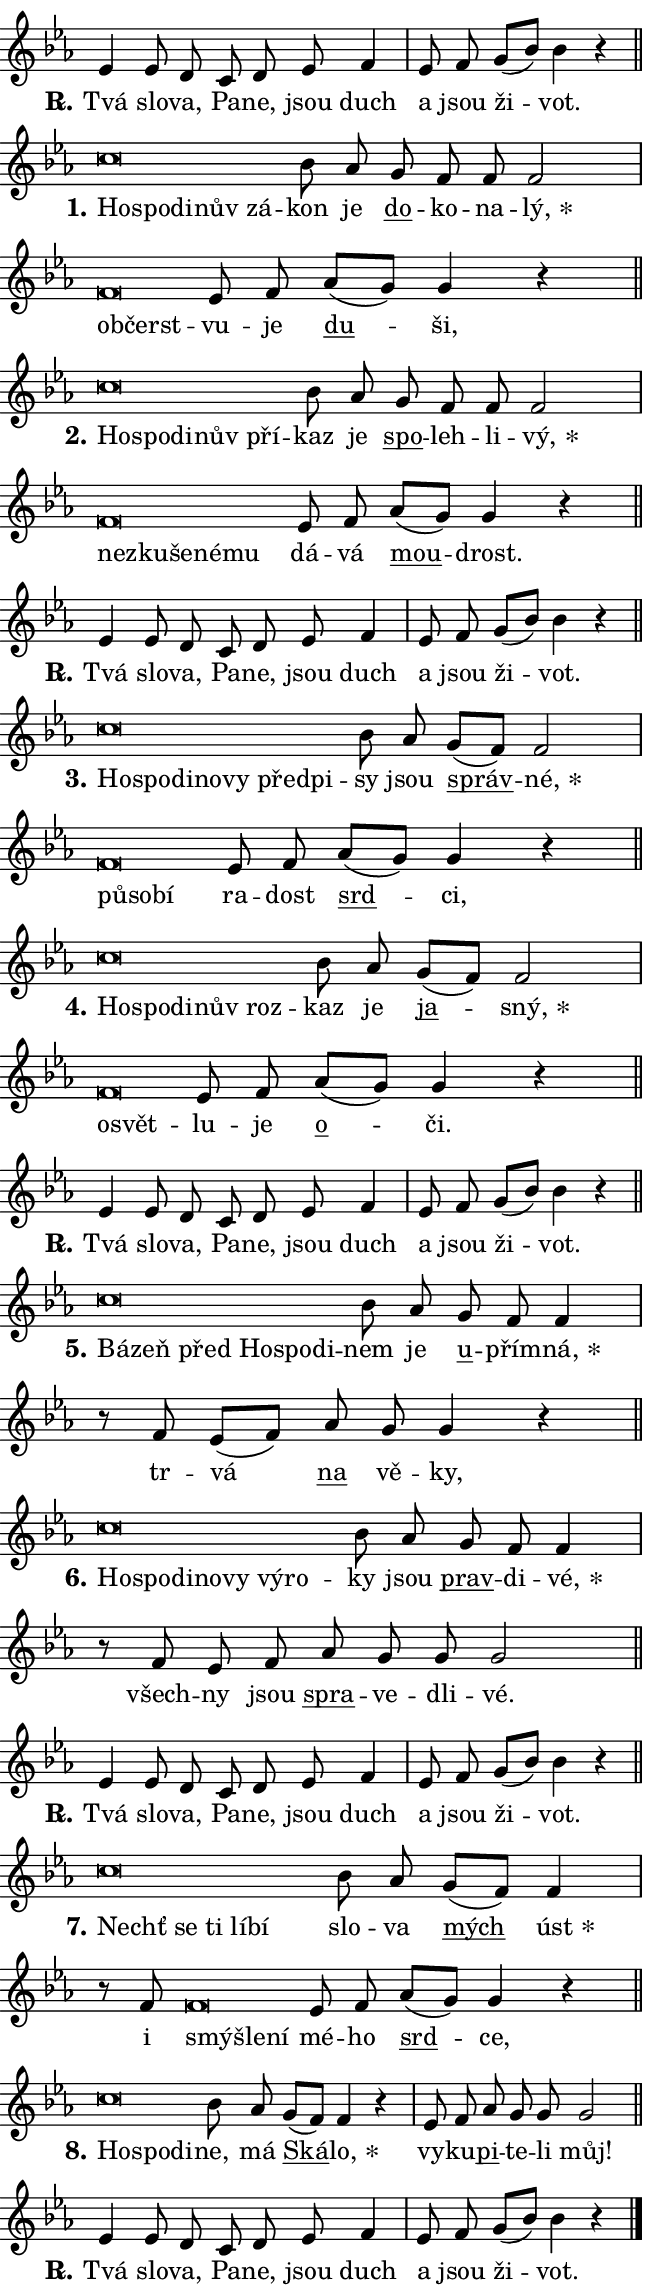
\version "2.24.0"
\header { tagline = "" }
\paper {
  indent = 0\cm
  top-margin = 0\cm
  right-margin = 0.13\cm % to fit lyric hyphens
  bottom-margin = 0\cm
  left-margin = 0\cm
  paper-width = 11\cm
  page-breaking = #ly:one-page-breaking
  system-system-spacing.basic-distance = #11
  score-system-spacing.basic-distance = #11
  ragged-last = ##f
}


%% Author: Thomas Morley
%% https://lists.gnu.org/archive/html/lilypond-user/2020-05/msg00002.html
#(define (line-position grob)
"Returns position of @var[grob} in current system:
   @code{'start}, if at first time-step
   @code{'end}, if at last time-step
   @code{'middle} otherwise
"
  (let* ((col (ly:item-get-column grob))
         (ln (ly:grob-object col 'left-neighbor))
         (rn (ly:grob-object col 'right-neighbor))
         (col-to-check-left (if (ly:grob? ln) ln col))
         (col-to-check-right (if (ly:grob? rn) rn col))
         (break-dir-left
           (and
             (ly:grob-property col-to-check-left 'non-musical #f)
             (ly:item-break-dir col-to-check-left)))
         (break-dir-right
           (and
             (ly:grob-property col-to-check-right 'non-musical #f)
             (ly:item-break-dir col-to-check-right))))
        (cond ((eqv? 1 break-dir-left) 'start)
              ((eqv? -1 break-dir-right) 'end)
              (else 'middle))))

#(define (tranparent-at-line-position vctor)
  (lambda (grob)
  "Relying on @code{line-position} select the relevant enry from @var{vctor}.
Used to determine transparency,"
    (case (line-position grob)
      ((end) (not (vector-ref vctor 0)))
      ((middle) (not (vector-ref vctor 1)))
      ((start) (not (vector-ref vctor 2))))))

noteHeadBreakVisibility =
#(define-music-function (break-visibility)(vector?)
"Makes @code{NoteHead}s transparent relying on @var{break-visibility}"
#{
  \override NoteHead.transparent =
    #(tranparent-at-line-position break-visibility)
#})

#(define delete-ledgers-for-transparent-note-heads
  (lambda (grob)
    "Reads whether a @code{NoteHead} is transparent.
If so this @code{NoteHead} is removed from @code{'note-heads} from
@var{grob}, which is supposed to be @code{LedgerLineSpanner}.
As a result ledgers are not printed for this @code{NoteHead}"
    (let* ((nhds-array (ly:grob-object grob 'note-heads))
           (nhds-list
             (if (ly:grob-array? nhds-array)
                 (ly:grob-array->list nhds-array)
                 '()))
           ;; Relies on the transparent-property being done before
           ;; Staff.LedgerLineSpanner.after-line-breaking is executed.
           ;; This is fragile ...
           (to-keep
             (remove
               (lambda (nhd)
                 (ly:grob-property nhd 'transparent #f))
               nhds-list)))
      ;; TODO find a better method to iterate over grob-arrays, similiar
      ;; to filter/remove etc for lists
      ;; For now rebuilt from scratch
      (set! (ly:grob-object grob 'note-heads)  '())
      (for-each
        (lambda (nhd)
          (ly:pointer-group-interface::add-grob grob 'note-heads nhd))
        to-keep))))

squashNotes = {
  \override NoteHead.X-extent = #'(-0.2 . 0.2)
  \override NoteHead.Y-extent = #'(-0.75 . 0)
  \override NoteHead.stencil =
    #(lambda (grob)
       (let ((pos (ly:grob-property grob 'staff-position)))
         (begin
           (if (< pos -7) (display "ERROR: Lower brevis then expected\n") (display ""))
           (if (<= pos -6) ly:text-interface::print ly:note-head::print))))
}
unSquashNotes = {
  \revert NoteHead.X-extent
  \revert NoteHead.Y-extent
  \revert NoteHead.stencil
}

hideNotes = \noteHeadBreakVisibility #begin-of-line-visible
unHideNotes = \noteHeadBreakVisibility #all-visible

% work-around for resetting accidentals
% https://lilypond.org/doc/v2.23/Documentation/notation/displaying-rhythms#unmetered-music
cadenzaMeasure = {
  \cadenzaOff
  \partial 1024 s1024
  \cadenzaOn
}

#(define-markup-command (accent layout props text) (markup?)
  "Underline accented syllable"
  (interpret-markup layout props
    #{\markup \override #'(offset . 4.3) \underline { #text }#}))

responsum = \markup \concat {
  "R" \hspace #-1.05 \path #0.1 #'((moveto 0 0.07) (lineto 0.9 0.8)) \hspace #0.05 "."
}

spaceSize = #0.6828661417322834 % exact space size for TeX Gyre Schola

\layout {
  \context {
    \Staff
    \remove "Time_signature_engraver"
    \override LedgerLineSpanner.after-line-breaking = #delete-ledgers-for-transparent-note-heads
  }
  \context {
    \Lyrics {
      \override LyricSpace.minimum-distance = \spaceSize
      \override LyricText.font-name = #"TeX Gyre Schola"
      \override LyricText.font-size = 1
      \override StanzaNumber.font-name = #"TeX Gyre Schola Bold"
      \override StanzaNumber.font-size = 1
    }
  }
  \context {
    \Score 
    \override NoteHead.text =
      #(lambda (grob) 
        (let ((pos (ly:grob-property grob 'staff-position)))
          #{\markup {
            \combine
              \halign #-0.55 \raise #(if (= pos -6) 0 0.5) \override #'(thickness . 2) \draw-line #'(3.2 . 0)
              \musicglyph "noteheads.sM1"
          }#}))
  }
}

% magnetic-lyrics.ily
%
%   written by
%     Jean Abou Samra <jean@abou-samra.fr>
%     Werner Lemberg <wl@gnu.org>
%
%   adapted by
%     Jiri Hon <jiri.hon@gmail.com>
%
% Version 2022-Apr-15

% https://www.mail-archive.com/lilypond-user@gnu.org/msg149350.html

#(define (Left_hyphen_pointer_engraver context)
   "Collect syllable-hyphen-syllable occurrences in lyrics and store
them in properties.  This engraver only looks to the left.  For
example, if the lyrics input is @code{foo -- bar}, it does the
following.

@itemize @bullet
@item
Set the @code{text} property of the @code{LyricHyphen} grob between
@q{foo} and @q{bar} to @code{foo}.

@item
Set the @code{left-hyphen} property of the @code{LyricText} grob with
text @q{foo} to the @code{LyricHyphen} grob between @q{foo} and
@q{bar}.
@end itemize

Use this auxiliary engraver in combination with the
@code{lyric-@/text::@/apply-@/magnetic-@/offset!} hook."
   (let ((hyphen #f)
         (text #f))
     (make-engraver
      (acknowledgers
       ((lyric-syllable-interface engraver grob source-engraver)
        (set! text grob)))
      (end-acknowledgers
       ((lyric-hyphen-interface engraver grob source-engraver)
        ;(when (not (grob::has-interface grob 'lyric-space-interface))
          (set! hyphen grob)));)
      ((stop-translation-timestep engraver)
       (when (and text hyphen)
         (ly:grob-set-object! text 'left-hyphen hyphen))
       (set! text #f)
       (set! hyphen #f)))))

#(define (lyric-text::apply-magnetic-offset! grob)
   "If the space between two syllables is less than the value in
property @code{LyricText@/.details@/.squash-threshold}, move the right
syllable to the left so that it gets concatenated with the left
syllable.

Use this function as a hook for
@code{LyricText@/.after-@/line-@/breaking} if the
@code{Left_@/hyphen_@/pointer_@/engraver} is active."
   (let ((hyphen (ly:grob-object grob 'left-hyphen #f)))
     (when hyphen
       (let ((left-text (ly:spanner-bound hyphen LEFT)))
         (when (grob::has-interface left-text 'lyric-syllable-interface)
           (let* ((common (ly:grob-common-refpoint grob left-text X))
                  (this-x-ext (ly:grob-extent grob common X))
                  (left-x-ext
                   (begin
                     ;; Trigger magnetism for left-text.
                     (ly:grob-property left-text 'after-line-breaking)
                     (ly:grob-extent left-text common X)))
                  ;; `delta` is the gap width between two syllables.
                  (delta (- (interval-start this-x-ext)
                            (interval-end left-x-ext)))
                  (details (ly:grob-property grob 'details))
                  (threshold (assoc-get 'squash-threshold details 0.2)))
             (when (< delta threshold)
               (let* (;; We have to manipulate the input text so that
                      ;; ligatures crossing syllable boundaries are not
                      ;; disabled.  For languages based on the Latin
                      ;; script this is essentially a beautification.
                      ;; However, for non-Western scripts it can be a
                      ;; necessity.
                      (lt (ly:grob-property left-text 'text))
                      (rt (ly:grob-property grob 'text))
                      (is-space (grob::has-interface hyphen 'lyric-space-interface))
                      (space (if is-space " " ""))
                      (extra-delta (if is-space spaceSize 0))
                      ;; Append new syllable.
                      (ltrt-space (if (and (string? lt) (string? rt))
                                (string-append lt space rt)
                                (make-concat-markup (list lt space rt))))
                      ;; Right-align `ltrt` to the right side.
                      (ltrt-space-markup (grob-interpret-markup
                               grob
                               (make-translate-markup
                                (cons (interval-length this-x-ext) 0)
                                (make-right-align-markup ltrt-space)))))
                 (begin
                   ;; Don't print `left-text`.
                   (ly:grob-set-property! left-text 'stencil #f)
                   ;; Set text and stencil (which holds all collected
                   ;; syllables so far) and shift it to the left.
                   (ly:grob-set-property! grob 'text ltrt-space)
                   (ly:grob-set-property! grob 'stencil ltrt-space-markup)
                   (ly:grob-translate-axis! grob (- (- delta extra-delta)) X))))))))))


#(define (lyric-hyphen::displace-bounds-first grob)
   ;; Make very sure this callback isn't triggered too early.
   (let ((left (ly:spanner-bound grob LEFT))
         (right (ly:spanner-bound grob RIGHT)))
     (ly:grob-property left 'after-line-breaking)
     (ly:grob-property right 'after-line-breaking)
     (ly:lyric-hyphen::print grob)))

squashThreshold = #0.4

\layout {
  \context {
    \Lyrics
    \consists #Left_hyphen_pointer_engraver
    \override LyricText.after-line-breaking =
      #lyric-text::apply-magnetic-offset!
    \override LyricHyphen.stencil = #lyric-hyphen::displace-bounds-first
    \override LyricText.details.squash-threshold = \squashThreshold
    \override LyricHyphen.minimum-distance = 0
    \override LyricHyphen.minimum-length = \squashThreshold
  }
}

squashText = \override LyricText.details.squash-threshold = 9999
unSquashText = \override LyricText.details.squash-threshold = \squashThreshold

leftText = \override LyricText.self-alignment-X = #LEFT
unLeftText = \revert LyricText.self-alignment-X

starOffset = #(lambda (grob) 
                (let ((x_offset (ly:self-alignment-interface::aligned-on-x-parent grob)))
                  (if (= x_offset 0) 0 (+ x_offset 1.2))))

star = #(define-music-function (syllable)(string?)
"Append star separator at the end of a syllable"
#{
  \once \override LyricText.X-offset = #starOffset
  \lyricmode { \markup {
    #syllable
    \override #'((font-name . "TeX Gyre Schola Bold")) \hspace #0.2 \lower #0.65 \larger "*"
  } }
#})

starAccent = #(define-music-function (syllable)(string?)
"Append star separator at the end of a syllable and make accent"
#{
  \once \override LyricText.X-offset = #starOffset
  \lyricmode { \markup {
    \accent #syllable
    \override #'((font-name . "TeX Gyre Schola Bold")) \hspace #0.2 \lower #0.65 \larger "*"
  } }
#})

breath = #(define-music-function (syllable)(string?)
"Append breathing indicator at the end of a syllable"
#{
  \lyricmode { \markup { #syllable "+" } }
#})

optionalBreath = #(define-music-function (syllable)(string?)
"Append optional breathing indicator at the end of a syllable"
#{
  \lyricmode { \markup { #syllable "(+)" } }
#})


\score {
    <<
        \new Voice = "melody" { \cadenzaOn \key es \major \relative { es'4 es8 d c d es f4 \cadenzaMeasure \bar "|" es8 f \bar "" g[( bes)] bes4 r \cadenzaMeasure \bar "||" \break } }
        \new Lyrics \lyricsto "melody" { \lyricmode { \set stanza = \responsum
Tvá slo -- va, Pa -- ne, jsou duch a jsou ži -- vot. } }
    >>
    \layout {}
}

\score {
    <<
        \new Voice = "melody" { \cadenzaOn \key es \major \relative { \squashNotes c''\breve*1/16 \hideNotes \breve*1/16 \bar "" \breve*1/16 \bar "" \breve*1/16 \breve*1/16 \bar "" \unHideNotes \unSquashNotes bes8 as \bar "" g f f f2 \cadenzaMeasure \bar "|" \squashNotes f\breve*1/16 \hideNotes \breve*1/16 \bar "" \unHideNotes \unSquashNotes es8 f \bar "" as[( g)] g4 r \cadenzaMeasure \bar "||" \break } }
        \new Lyrics \lyricsto "melody" { \lyricmode { \set stanza = "1."
\leftText Ho -- \squashText spo -- di -- nův zá -- \unLeftText \unSquashText kon je \markup \accent do -- ko -- na -- \star lý, \leftText ob -- \squashText čerst -- \unLeftText \unSquashText vu -- je \markup \accent du -- ši, } }
    >>
    \layout {}
}

\score {
    <<
        \new Voice = "melody" { \cadenzaOn \key es \major \relative { \squashNotes c''\breve*1/16 \hideNotes \breve*1/16 \bar "" \breve*1/16 \bar "" \breve*1/16 \breve*1/16 \bar "" \unHideNotes \unSquashNotes bes8 as \bar "" g f f f2 \cadenzaMeasure \bar "|" \squashNotes f\breve*1/16 \hideNotes \breve*1/16 \bar "" \breve*1/16 \bar "" \breve*1/16 \breve*1/16 \bar "" \unHideNotes \unSquashNotes es8 f \bar "" as[( g)] g4 r \cadenzaMeasure \bar "||" \break } }
        \new Lyrics \lyricsto "melody" { \lyricmode { \set stanza = "2."
\leftText Ho -- \squashText spo -- di -- nův pří -- \unLeftText \unSquashText kaz je \markup \accent spo -- leh -- li -- \star vý, \leftText ne -- \squashText zku -- še -- né -- mu \unLeftText \unSquashText dá -- vá \markup \accent mou -- drost. } }
    >>
    \layout {}
}

\score {
    <<
        \new Voice = "melody" { \cadenzaOn \key es \major \relative { es'4 es8 d c d es f4 \cadenzaMeasure \bar "|" es8 f \bar "" g[( bes)] bes4 r \cadenzaMeasure \bar "||" \break } }
        \new Lyrics \lyricsto "melody" { \lyricmode { \set stanza = \responsum
Tvá slo -- va, Pa -- ne, jsou duch a jsou ži -- vot. } }
    >>
    \layout {}
}

\score {
    <<
        \new Voice = "melody" { \cadenzaOn \key es \major \relative { \squashNotes c''\breve*1/16 \hideNotes \breve*1/16 \bar "" \breve*1/16 \bar "" \breve*1/16 \bar "" \breve*1/16 \bar "" \breve*1/16 \breve*1/16 \bar "" \unHideNotes \unSquashNotes bes8 as \bar "" g[( f)] f2 \cadenzaMeasure \bar "|" \squashNotes f\breve*1/16 \hideNotes \breve*1/16 \breve*1/16 \bar "" \unHideNotes \unSquashNotes es8 f \bar "" as[( g)] g4 r \cadenzaMeasure \bar "||" \break } }
        \new Lyrics \lyricsto "melody" { \lyricmode { \set stanza = "3."
\leftText Ho -- \squashText spo -- di -- no -- vy před -- pi -- \unLeftText \unSquashText sy jsou \markup \accent správ -- \star né, \leftText pů -- \squashText so -- bí \unLeftText \unSquashText ra -- dost \markup \accent srd -- ci, } }
    >>
    \layout {}
}

\score {
    <<
        \new Voice = "melody" { \cadenzaOn \key es \major \relative { \squashNotes c''\breve*1/16 \hideNotes \breve*1/16 \bar "" \breve*1/16 \bar "" \breve*1/16 \breve*1/16 \bar "" \unHideNotes \unSquashNotes bes8 as \bar "" g[( f)] f2 \cadenzaMeasure \bar "|" \squashNotes f\breve*1/16 \hideNotes \breve*1/16 \bar "" \unHideNotes \unSquashNotes es8 f \bar "" as[( g)] g4 r \cadenzaMeasure \bar "||" \break } }
        \new Lyrics \lyricsto "melody" { \lyricmode { \set stanza = "4."
\leftText Ho -- \squashText spo -- di -- nův roz -- \unLeftText \unSquashText kaz je \markup \accent ja -- \star sný, \leftText o -- \squashText svět -- \unLeftText \unSquashText lu -- je \markup \accent o -- či. } }
    >>
    \layout {}
}

\score {
    <<
        \new Voice = "melody" { \cadenzaOn \key es \major \relative { es'4 es8 d c d es f4 \cadenzaMeasure \bar "|" es8 f \bar "" g[( bes)] bes4 r \cadenzaMeasure \bar "||" \break } }
        \new Lyrics \lyricsto "melody" { \lyricmode { \set stanza = \responsum
Tvá slo -- va, Pa -- ne, jsou duch a jsou ži -- vot. } }
    >>
    \layout {}
}

\score {
    <<
        \new Voice = "melody" { \cadenzaOn \key es \major \relative { \squashNotes c''\breve*1/16 \hideNotes \breve*1/16 \bar "" \breve*1/16 \bar "" \breve*1/16 \bar "" \breve*1/16 \breve*1/16 \bar "" \unHideNotes \unSquashNotes bes8 as \bar "" g f f4 \cadenzaMeasure \bar "|" r8 f8 es8[( f)] \bar "" as g g4 r \cadenzaMeasure \bar "||" \break } }
        \new Lyrics \lyricsto "melody" { \lyricmode { \set stanza = "5."
\leftText Bá -- \squashText zeň před Ho -- spo -- di -- \unLeftText \unSquashText nem je \markup \accent u -- přím -- \star ná, tr -- vá \markup \accent na vě -- ky, } }
    >>
    \layout {}
}

\score {
    <<
        \new Voice = "melody" { \cadenzaOn \key es \major \relative { \squashNotes c''\breve*1/16 \hideNotes \breve*1/16 \bar "" \breve*1/16 \bar "" \breve*1/16 \bar "" \breve*1/16 \bar "" \breve*1/16 \breve*1/16 \bar "" \unHideNotes \unSquashNotes bes8 as \bar "" g f f4 \cadenzaMeasure \bar "|" r8 f es8 f \bar "" as g g g2 \cadenzaMeasure \bar "||" \break } }
        \new Lyrics \lyricsto "melody" { \lyricmode { \set stanza = "6."
\leftText Ho -- \squashText spo -- di -- no -- vy vý -- ro -- \unLeftText \unSquashText ky jsou \markup \accent prav -- di -- \star vé, všech -- ny jsou \markup \accent spra -- ve -- dli -- vé. } }
    >>
    \layout {}
}

\score {
    <<
        \new Voice = "melody" { \cadenzaOn \key es \major \relative { es'4 es8 d c d es f4 \cadenzaMeasure \bar "|" es8 f \bar "" g[( bes)] bes4 r \cadenzaMeasure \bar "||" \break } }
        \new Lyrics \lyricsto "melody" { \lyricmode { \set stanza = \responsum
Tvá slo -- va, Pa -- ne, jsou duch a jsou ži -- vot. } }
    >>
    \layout {}
}

\score {
    <<
        \new Voice = "melody" { \cadenzaOn \key es \major \relative { \squashNotes c''\breve*1/16 \hideNotes \breve*1/16 \bar "" \breve*1/16 \bar "" \breve*1/16 \breve*1/16 \bar "" \unHideNotes \unSquashNotes bes8 as \bar "" g[( f)] f4 \cadenzaMeasure \bar "|" r8 f8 \squashNotes f\breve*1/16 \hideNotes \breve*1/16 \breve*1/16 \bar "" \unHideNotes \unSquashNotes es8 f \bar "" as[( g)] g4 r \cadenzaMeasure \bar "||" \break } }
        \new Lyrics \lyricsto "melody" { \lyricmode { \set stanza = "7."
\leftText Nechť \squashText se ti lí -- bí \unLeftText \unSquashText slo -- va \markup \accent mých \star úst i \leftText smý -- \squashText šle -- ní \unLeftText \unSquashText mé -- ho \markup \accent srd -- ce, } }
    >>
    \layout {}
}

\score {
    <<
        \new Voice = "melody" { \cadenzaOn \key es \major \relative { \squashNotes c''\breve*1/16 \hideNotes \breve*1/16 \breve*1/16 \bar "" \unHideNotes \unSquashNotes bes8 as \bar "" g[( f)] f4 r \cadenzaMeasure \bar "|" es8 f \bar "" as g g g2 \cadenzaMeasure \bar "||" \break } }
        \new Lyrics \lyricsto "melody" { \lyricmode { \set stanza = "8."
\leftText Ho -- \squashText spo -- di -- \unLeftText \unSquashText ne, má \markup \accent Ská -- \star lo, vy -- ku -- \markup \accent pi -- te -- li můj! } }
    >>
    \layout {}
}

\score {
    <<
        \new Voice = "melody" { \cadenzaOn \key es \major \relative { es'4 es8 d c d es f4 \cadenzaMeasure \bar "|" es8 f \bar "" g[( bes)] bes4 r \cadenzaMeasure \bar "||" \break } \bar "|." }
        \new Lyrics \lyricsto "melody" { \lyricmode { \set stanza = \responsum
Tvá slo -- va, Pa -- ne, jsou duch a jsou ži -- vot. } }
    >>
    \layout {}
}
